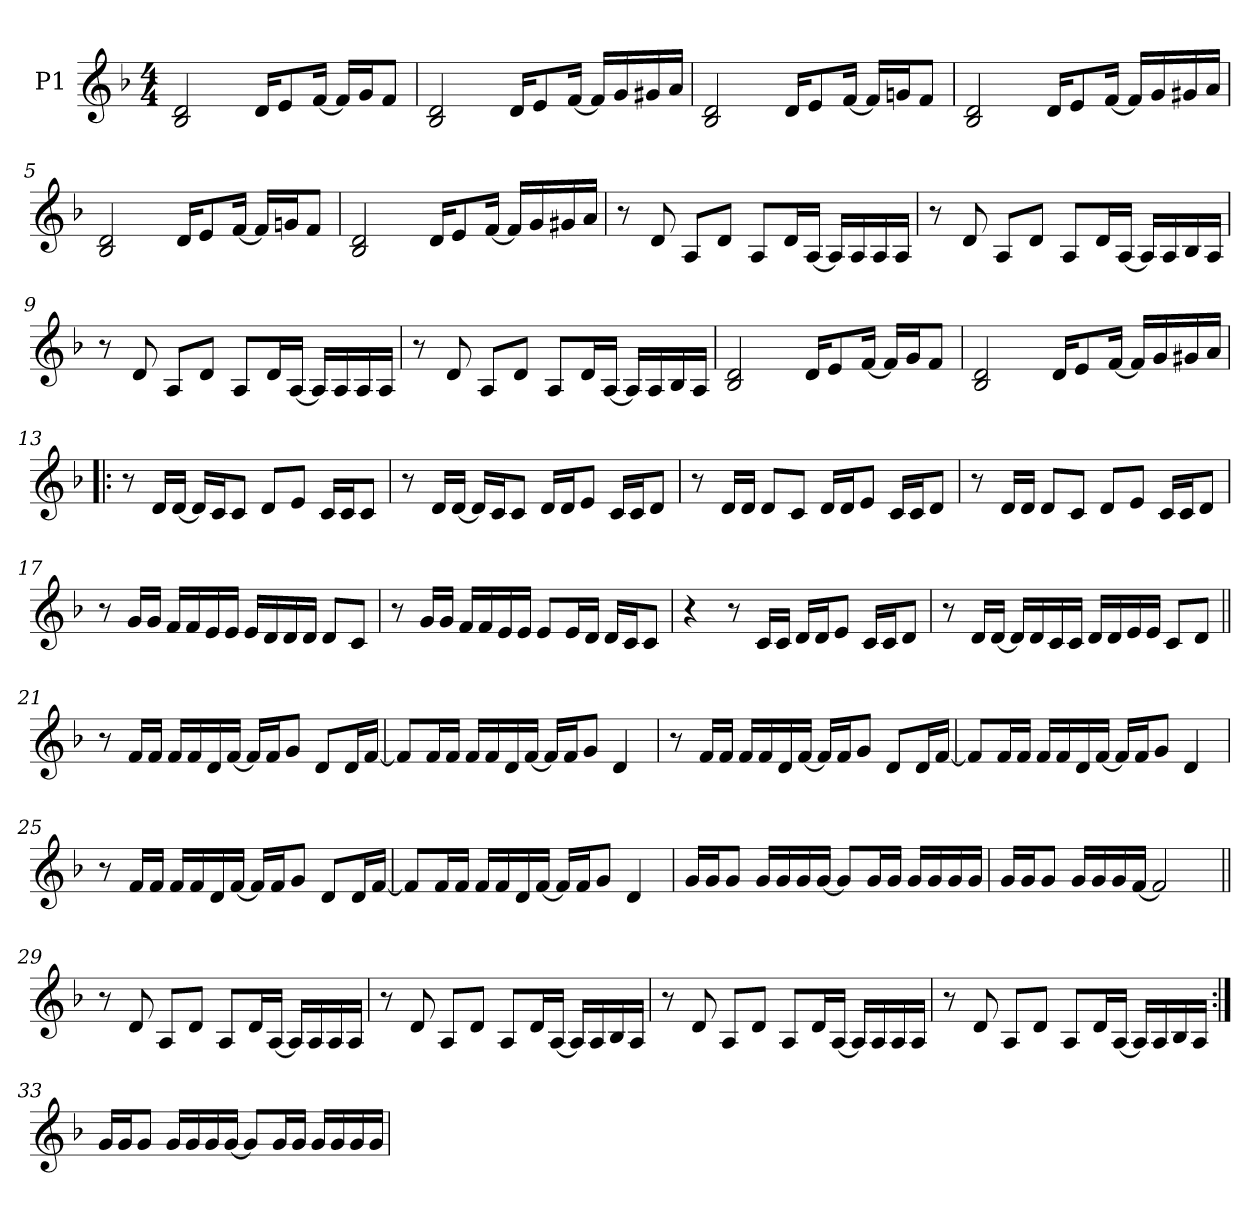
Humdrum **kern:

**kern
*part1
*staff1
*I"P1
*clefG2
*k[b-]
*d:
*M4/4
*MM100
=1
2B-/ 2d/
16d/KL
8e/
[<16f/Jk
16f/LL]
16g/J
8f/J
=2
2B-/ 2d/
16d/KL
8e/
[<16f/Jk
16f/LL]
16g/
16g#X/
16a/JJ
=3
2B-/ 2d/
16d/KL
8e/
[<16f/Jk
16f/LL]
16gn/J
8f/J
=4
2B-/ 2d/
16d/KL
8e/
[<16f/Jk
16f/LL]
16g/
16g#X/
16a/JJ
!!LO:LB:g=z
=5
2B-/ 2d/
16d/KL
8e/
[<16f/Jk
16f/LL]
16gn/J
8f/J
=6
2B-/ 2d/
16d/KL
8e/
[<16f/Jk
16f/LL]
16g/
16g#X/
16a/JJ
=7
8r
8d/
8A/L
8d/J
8A/L
16d/L
[<16A/JJ
16A/LL]
16A/
16A/
16A/JJ
!!LO:LB:g=z
=8
8r
8d/
8A/L
8d/J
8A/L
16d/L
[<16A/JJ
16A/LL]
16A/
16B-/
16A/JJ
=9
8r
8d/
8A/L
8d/J
8A/L
16d/L
[<16A/JJ
16A/LL]
16A/
16A/
16A/JJ
=10
8r
8d/
8A/L
8d/J
8A/L
16d/L
[<16A/JJ
16A/LL]
16A/
16B-/
16A/JJ
!!LO:LB:g=z
=11
2B-/ 2d/
16d/KL
8e/
[<16f/Jk
16f/LL]
16g/J
8f/J
=12
2B-/ 2d/
16d/KL
8e/
[<16f/Jk
16f/LL]
16g/
16g#X/
16a/JJ
=13!|:
8r
16d/LL
[<16d/JJ
16d/LL]
16c/J
8c/J
8d/L
8e/J
16c/LL
16c/J
8c/J
!!LO:LB:g=z
=14
8r
16d/LL
[<16d/JJ
16d/LL]
16c/J
8c/J
16d/LL
16d/J
8e/J
16c/LL
16c/J
8d/J
=15
8r
16d/LL
16d/JJ
8d/L
8c/J
16d/LL
16d/J
8e/J
16c/LL
16c/J
8d/J
=16
8r
16d/LL
16d/JJ
8d/L
8c/J
8d/L
8e/J
16c/LL
16c/J
8d/J
!!LO:LB:g=z
=17
8r
16g/LL
16g/JJ
16f/LL
16f/
16e/
16e/JJ
16e/LL
16d/
16d/
16d/JJ
8d/L
8c/J
=18
8r
16g/LL
16g/JJ
16f/LL
16f/
16e/
16e/JJ
8e/L
16e/L
16d/JJ
16d/LL
16c/J
8c/J
=19
4r
8r
16c/LL
16c/JJ
16d/LL
16d/J
8e/J
16c/LL
16c/J
8d/J
!!LO:LB:g=z
=20
8r
16d/LL
[<16d/JJ
16d/LL]
16d/
16c/
16c/JJ
16d/LL
16d/
16e/
16e/JJ
8c/L
8d/J
=21||
8r
16f/LL
16f/JJ
16f/LL
16f/
16d/
[<16f/JJ
16f/LL]
16f/J
8g/J
8d/L
16d/L
[<16f/JJ
=22
8f/L]
16f/L
16f/JJ
16f/LL
16f/
16d/
[<16f/JJ
16f/LL]
16f/J
8g/J
4d/
!!LO:LB:g=z
=23
8r
16f/LL
16f/JJ
16f/LL
16f/
16d/
[<16f/JJ
16f/LL]
16f/J
8g/J
8d/L
16d/L
[<16f/JJ
=24
8f/L]
16f/L
16f/JJ
16f/LL
16f/
16d/
[<16f/JJ
16f/LL]
16f/J
8g/J
4d/
=25
8r
16f/LL
16f/JJ
16f/LL
16f/
16d/
[<16f/JJ
16f/LL]
16f/J
8g/J
8d/L
16d/L
[<16f/JJ
!!LO:LB:g=z
=26
8f/L]
16f/L
16f/JJ
16f/LL
16f/
16d/
[<16f/JJ
16f/LL]
16f/J
8g/J
4d/
=27
16g/LL
16g/J
8g/J
16g/LL
16g/
16g/
[<16g/JJ
8g/L]
16g/L
16g/JJ
16g/LL
16g/
16g/
16g/JJ
=28
16g/LL
16g/J
8g/J
16g/LL
16g/
16g/
[<16f/JJ
2f/]
!!LO:LB:g=z
=29||
8r
8d/
8A/L
8d/J
8A/L
16d/L
[<16A/JJ
16A/LL]
16A/
16A/
16A/JJ
=30
8r
8d/
8A/L
8d/J
8A/L
16d/L
[<16A/JJ
16A/LL]
16A/
16B-/
16A/JJ
=31
8r
8d/
8A/L
8d/J
8A/L
16d/L
[<16A/JJ
16A/LL]
16A/
16A/
16A/JJ
!!LO:PB:g=z
=32
8r
8d/
8A/L
8d/J
8A/L
16d/L
[<16A/JJ
16A/LL]
16A/
16B-/
16A/JJ
=33:|!
16g/LL
16g/J
8g/J
16g/LL
16g/
16g/
[<16g/JJ
8g/L]
16g/L
16g/JJ
16g/LL
16g/
16g/
16g/JJ
=
*-
